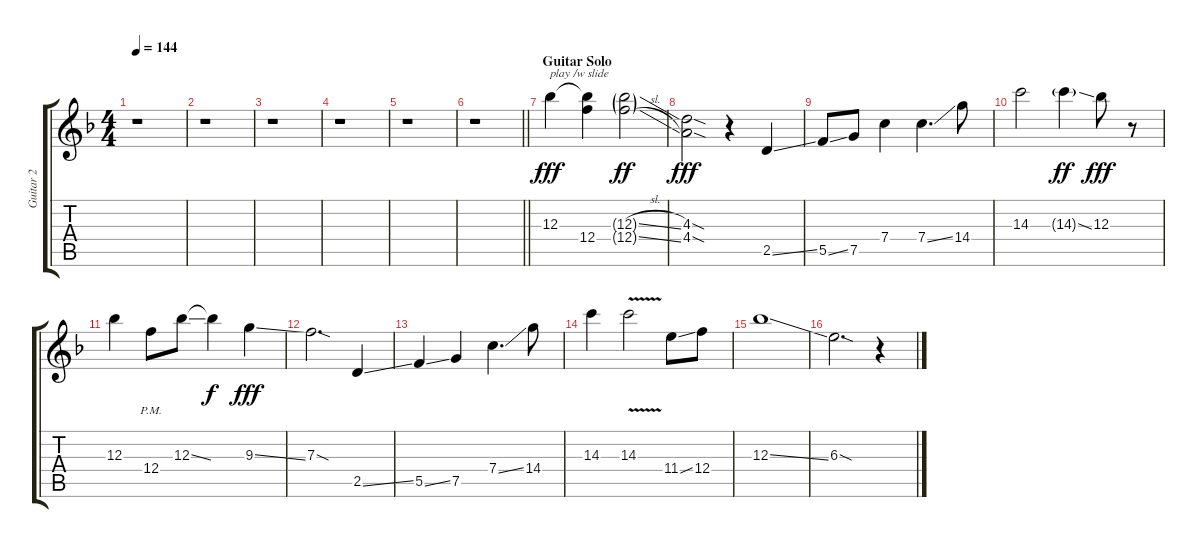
\track ("Guitar 2" "Guitar 2") {instrument distortionguitar}
\staff {score tabs}
\tuning (G4 D4 Bb3 F3 C3 F2) {hide}
\ts (4 4)
\tempo 144
\clef g2
\ks f
r.1{dy fff} |
r.1 |
r.1 |
r.1 |
r.1 |
\barLineRight lightlight
r.1 |
\section ("" "Guitar Solo")
12.3.4{txt "play /w slide"} (12.3{t} 12.4).4 (12.3{sl g} 12.4{sl g}).2{dy ff} |
(4.3{sod} 4.4{sod}).2{dy fff} r.4 2.5{ss}.4 |
5.5{ss}.8 7.5.8 7.4.4 7.4{ss}.4{d} 14.4.8 |
14.3.2 14.3{ss g}.4{dy ff} 12.3.8{dy fff} r.8 |
12.3.4 12.4{pm}.8 12.3{ss}.8 12.3{t}.4{dy f} 9.3{ss}.4{dy fff} |
7.3{sod}.2{d} 2.5{ss}.4 |
5.5{ss}.4 7.5.4 7.4{ss}.4{d} 14.4.8 |
14.3.4 14.3{v}.2 11.4{ss}.8 12.4.8 |
12.3{ss}.1 |
6.3{sod}.2{d} r.4
